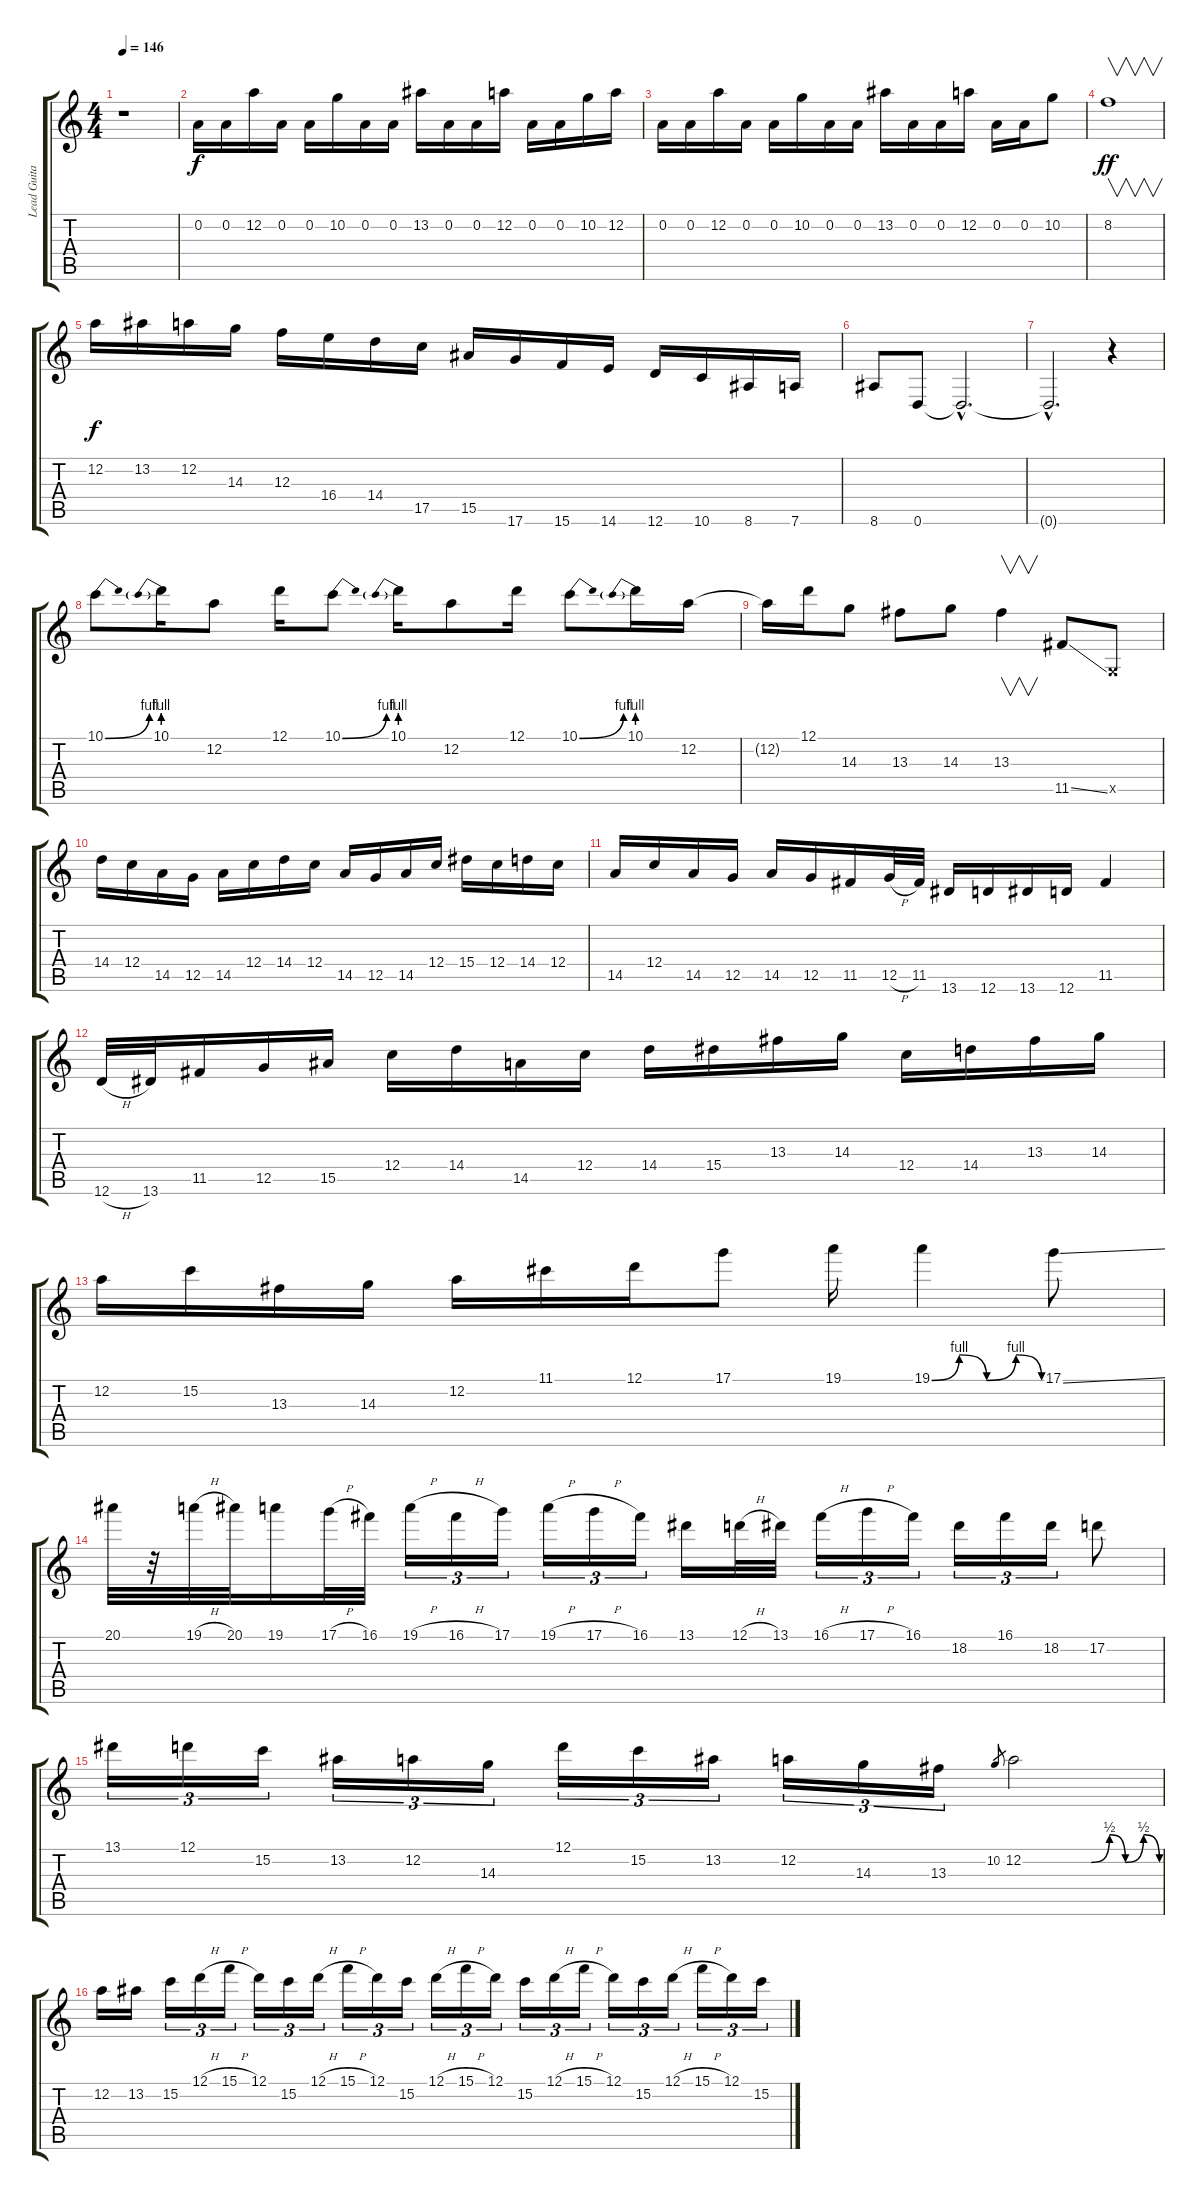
\track ("Lead Guitar" "Lead Guita") {instrument distortionguitar}
\staff {score tabs}
\tuning (D4 A3 F3 C3 G2 D2) {hide}
\ts (4 4)
\tempo 146
\clef g2
\ks c
r.1{dy ff} |
0.2.16{dy f} 0.2.16 12.2.16 0.2.16 0.2.16 10.2.16 0.2.16 0.2.16 13.2.16 0.2.16 0.2.16 12.2.16 0.2.16 0.2.16 10.2.16 12.2.16 |
0.2.16 0.2.16 12.2.16 0.2.16 0.2.16 10.2.16 0.2.16 0.2.16 13.2.16 0.2.16 0.2.16 12.2.16 0.2.16 0.2.16 10.2.8 |
8.2.1{v dy ff} |
12.2.16{dy f} 13.2.16 12.2.16 14.3.16 12.3.16 16.4.16 14.4.16 17.5.16 15.5.16 17.6.16 15.6.16 14.6.16 12.6.16 10.6.16 8.6.16 7.6.16 |
8.6.8 0.6.8 0.6{hac t}.2{d} |
0.6{hac t}.2{d} r.4 |
10.1{be (bend 0 0 60 4)}.8 10.1{be (prebend 0 4 60 4)}.16 12.2.8 12.1.16 10.1{be (bend 0 0 60 4)}.8 10.1{be (prebend 0 4 60 4)}.16 12.2.8 12.1.16 10.1{be (bend 0 0 60 4)}.8 10.1{be (prebend 0 4 60 4)}.16 12.2.16 |
12.2{t}.16 12.1.16 14.3.8 13.3.8 14.3.8 13.3.4{v} 11.5{ss}.8 0.5{x}.8 |
14.4.16 12.4.16 14.5.16 12.5.16 14.5.16 12.4.16 14.4.16 12.4.16 14.5.16 12.5.16 14.5.16 12.4.16 15.4.16 12.4.16 14.4.16 12.4.16 |
14.5.16 12.4.16 14.5.16 12.5.16 14.5.16 12.5.16 11.5.16 12.5{h}.32 11.5.32 13.6.16 12.6.16 13.6.16 12.6.16 11.5.4 |
12.6{h}.32 13.6.32 11.5.16 12.5.16 15.5.16 12.4.16 14.4.16 14.5.16 12.4.16 14.4.16 15.4.16 13.3.16 14.3.16 12.4.16 14.4.16 13.3.16 14.3.16 |
12.2.16 15.2.16 13.3.16 14.3.16 12.2.16 11.1.16 12.1.16 17.1.8 19.1.16 19.1{be (custom 0 0 15 4 30 0 46 4 60 0)}.4 17.1{ss}.8 |
20.1.32 r.32 19.1{h}.32 20.1.32 19.1.16 17.1{h}.32 16.1.32 19.1{h}.16{tu (3 2)} 16.1{h}.16{tu (3 2)} 17.1.16{tu (3 2)} 19.1{h}.16{tu (3 2)} 17.1{h}.16{tu (3 2)} 16.1.16{tu (3 2)} 13.1.16 12.1{h}.32 13.1.32 16.1{h}.16{tu (3 2)} 17.1{h}.16{tu (3 2)} 16.1.16{tu (3 2)} 18.2.16{tu (3 2)} 16.1.16{tu (3 2)} 18.2.16{tu (3 2)} 17.2.8 |
13.1.16{tu (3 2)} 12.1.16{tu (3 2)} 15.2.16{tu (3 2)} 13.2.16{tu (3 2)} 12.2.16{tu (3 2)} 14.3.16{tu (3 2)} 12.1.16{tu (3 2)} 15.2.16{tu (3 2)} 13.2.16{tu (3 2)} 12.2.16{tu (3 2)} 14.3.16{tu (3 2)} 13.3.16{tu (3 2)} 10.2.8{gr} 12.2{be (custom 0 0 30 0 38 2 45 0 53 2 60 0)}.2 |
12.2.16 13.2.16 15.2.16{tu (3 2)} 12.1{h}.16{tu (3 2)} 15.1{h}.16{tu (3 2)} 12.1.16{tu (3 2)} 15.2.16{tu (3 2)} 12.1{h}.16{tu (3 2)} 15.1{h}.16{tu (3 2)} 12.1.16{tu (3 2)} 15.2.16{tu (3 2)} 12.1{h}.16{tu (3 2)} 15.1{h}.16{tu (3 2)} 12.1.16{tu (3 2)} 15.2.16{tu (3 2)} 12.1{h}.16{tu (3 2)} 15.1{h}.16{tu (3 2)} 12.1.16{tu (3 2)} 15.2.16{tu (3 2)} 12.1{h}.16{tu (3 2)} 15.1{h}.16{tu (3 2)} 12.1.16{tu (3 2)} 15.2.16{tu (3 2)}
